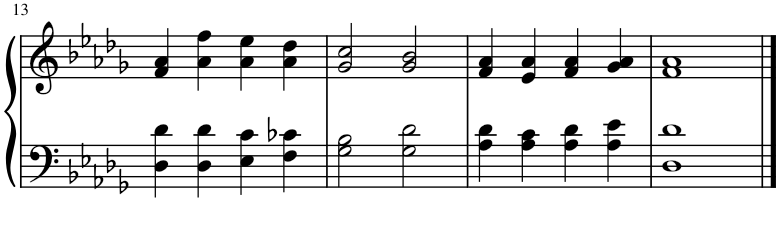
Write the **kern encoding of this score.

**kern	**kern
*part1	*part1
*staff2	*staff1
*I"Piano	*
*I'Pno.	*
!!LO:PB:g=z
*clefF4	*clefG2
*k[b-e-a-d-g-]	*k[b-e-a-d-g-]
*M4/4	*M4/4
=13	=13
4D-\ 4d-\	4f/ 4a-/
4D-\ 4d-\	4a-\ 4ff\
4E-\ 4c\	4a-\ 4ee-\
4F\ 4c-X\	4a-\ 4dd-\
=14	=14
2G-\ 2B-\	2g-/ 2cc/
2G-\ 2d-\	2g-/ 2b-/
=15	=15
4A-\ 4d-\	4f/ 4a-/
4A-\ 4c\	4e-/ 4a-/
4A-\ 4d-\	4f/ 4a-/
4A-\ 4e-\	4g-/ 4a-/
=16	=16
1D- 1d-	1f 1a-
==	==
*-	*-
